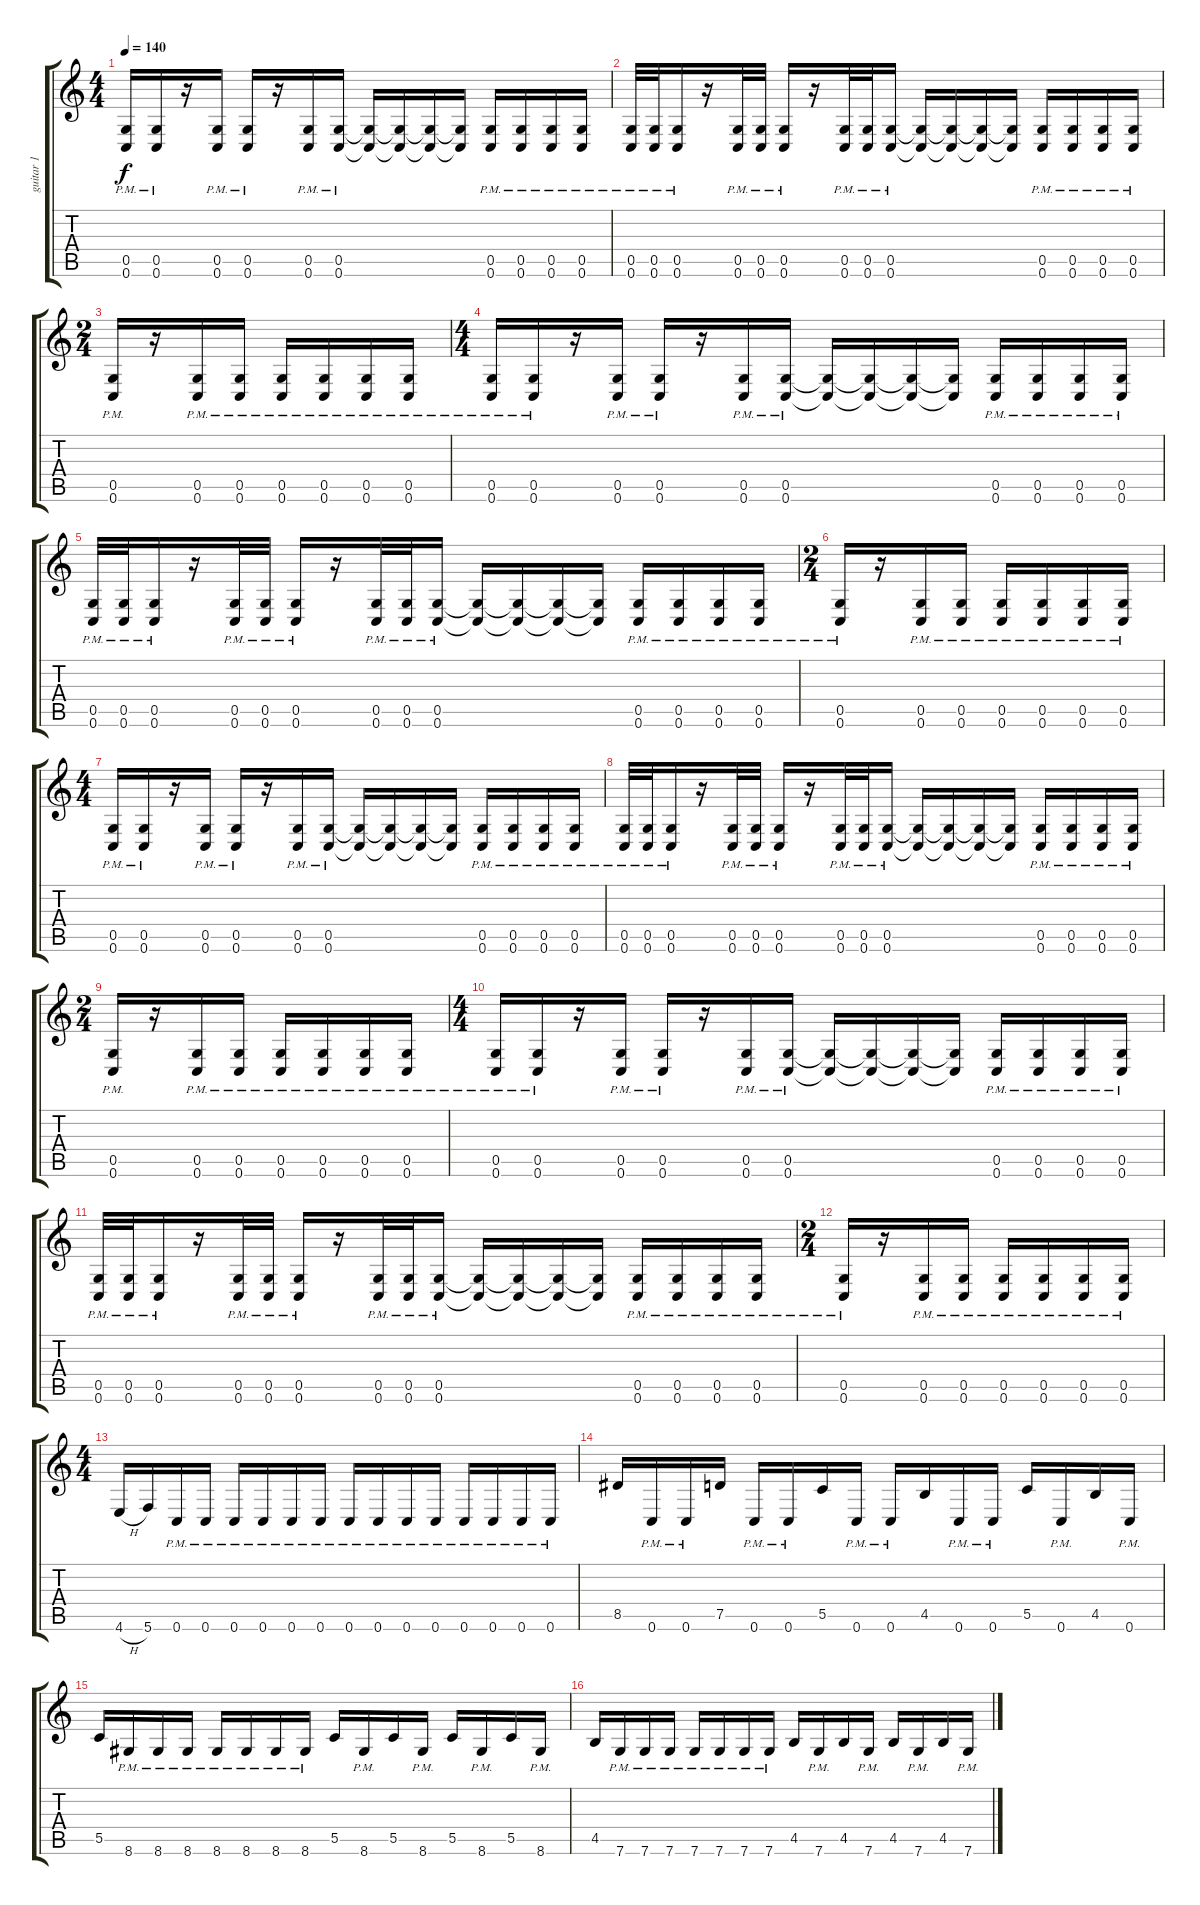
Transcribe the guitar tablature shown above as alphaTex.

\track ("guitar 1" "guitar 1") {instrument distortionguitar}
\staff {score tabs}
\tuning (D4 A3 F3 C3 G2 C2) {hide}
\ts (4 4)
\tempo 140
\clef g2
\ks c
(0.5{pm} 0.6{pm}).16{dy f} (0.5{pm} 0.6{pm}).16 r.16 (0.5{pm} 0.6{pm}).16 (0.5{pm} 0.6{pm}).16 r.16 (0.5{pm} 0.6{pm}).16 (0.5{pm} 0.6{pm}).16 (0.5{t} 0.6{t}).16 (0.5{t} 0.6{t}).16 (0.5{t} 0.6{t}).16 (0.5{t} 0.6{t}).16 (0.5{pm} 0.6{pm}).16 (0.5{pm} 0.6{pm}).16 (0.5{pm} 0.6{pm}).16 (0.5{pm} 0.6{pm}).16 |
(0.5{pm} 0.6{pm}).32 (0.5{pm} 0.6{pm}).32 (0.5{pm} 0.6{pm}).16 r.16 (0.5{pm} 0.6{pm}).32 (0.5{pm} 0.6{pm}).32 (0.5{pm} 0.6{pm}).16 r.16 (0.5{pm} 0.6{pm}).32 (0.5{pm} 0.6{pm}).32 (0.5{pm} 0.6{pm}).16 (0.5{t} 0.6{t}).16 (0.5{t} 0.6{t}).16 (0.5{t} 0.6{t}).16 (0.5{t} 0.6{t}).16 (0.5{pm} 0.6{pm}).16 (0.5{pm} 0.6{pm}).16 (0.5{pm} 0.6{pm}).16 (0.5{pm} 0.6{pm}).16 |
\ts (2 4)
(0.5{pm} 0.6{pm}).16 r.16 (0.5{pm} 0.6{pm}).16 (0.5{pm} 0.6{pm}).16 (0.5{pm} 0.6{pm}).16 (0.5{pm} 0.6{pm}).16 (0.5{pm} 0.6{pm}).16 (0.5{pm} 0.6{pm}).16 |
\ts (4 4)
(0.5{pm} 0.6{pm}).16 (0.5{pm} 0.6{pm}).16 r.16 (0.5{pm} 0.6{pm}).16 (0.5{pm} 0.6{pm}).16 r.16 (0.5{pm} 0.6{pm}).16 (0.5{pm} 0.6{pm}).16 (0.5{t} 0.6{t}).16 (0.5{t} 0.6{t}).16 (0.5{t} 0.6{t}).16 (0.5{t} 0.6{t}).16 (0.5{pm} 0.6{pm}).16 (0.5{pm} 0.6{pm}).16 (0.5{pm} 0.6{pm}).16 (0.5{pm} 0.6{pm}).16 |
(0.5{pm} 0.6{pm}).32 (0.5{pm} 0.6{pm}).32 (0.5{pm} 0.6{pm}).16 r.16 (0.5{pm} 0.6{pm}).32 (0.5{pm} 0.6{pm}).32 (0.5{pm} 0.6{pm}).16 r.16 (0.5{pm} 0.6{pm}).32 (0.5{pm} 0.6{pm}).32 (0.5{pm} 0.6{pm}).16 (0.5{t} 0.6{t}).16 (0.5{t} 0.6{t}).16 (0.5{t} 0.6{t}).16 (0.5{t} 0.6{t}).16 (0.5{pm} 0.6{pm}).16 (0.5{pm} 0.6{pm}).16 (0.5{pm} 0.6{pm}).16 (0.5{pm} 0.6{pm}).16 |
\ts (2 4)
(0.5{pm} 0.6{pm}).16 r.16 (0.5{pm} 0.6{pm}).16 (0.5{pm} 0.6{pm}).16 (0.5{pm} 0.6{pm}).16 (0.5{pm} 0.6{pm}).16 (0.5{pm} 0.6{pm}).16 (0.5{pm} 0.6{pm}).16 |
\ts (4 4)
(0.5{pm} 0.6{pm}).16 (0.5{pm} 0.6{pm}).16 r.16 (0.5{pm} 0.6{pm}).16 (0.5{pm} 0.6{pm}).16 r.16 (0.5{pm} 0.6{pm}).16 (0.5{pm} 0.6{pm}).16 (0.5{t} 0.6{t}).16 (0.5{t} 0.6{t}).16 (0.5{t} 0.6{t}).16 (0.5{t} 0.6{t}).16 (0.5{pm} 0.6{pm}).16 (0.5{pm} 0.6{pm}).16 (0.5{pm} 0.6{pm}).16 (0.5{pm} 0.6{pm}).16 |
(0.5{pm} 0.6{pm}).32 (0.5{pm} 0.6{pm}).32 (0.5{pm} 0.6{pm}).16 r.16 (0.5{pm} 0.6{pm}).32 (0.5{pm} 0.6{pm}).32 (0.5{pm} 0.6{pm}).16 r.16 (0.5{pm} 0.6{pm}).32 (0.5{pm} 0.6{pm}).32 (0.5{pm} 0.6{pm}).16 (0.5{t} 0.6{t}).16 (0.5{t} 0.6{t}).16 (0.5{t} 0.6{t}).16 (0.5{t} 0.6{t}).16 (0.5{pm} 0.6{pm}).16 (0.5{pm} 0.6{pm}).16 (0.5{pm} 0.6{pm}).16 (0.5{pm} 0.6{pm}).16 |
\ts (2 4)
(0.5{pm} 0.6{pm}).16 r.16 (0.5{pm} 0.6{pm}).16 (0.5{pm} 0.6{pm}).16 (0.5{pm} 0.6{pm}).16 (0.5{pm} 0.6{pm}).16 (0.5{pm} 0.6{pm}).16 (0.5{pm} 0.6{pm}).16 |
\ts (4 4)
(0.5{pm} 0.6{pm}).16 (0.5{pm} 0.6{pm}).16 r.16 (0.5{pm} 0.6{pm}).16 (0.5{pm} 0.6{pm}).16 r.16 (0.5{pm} 0.6{pm}).16 (0.5{pm} 0.6{pm}).16 (0.5{t} 0.6{t}).16 (0.5{t} 0.6{t}).16 (0.5{t} 0.6{t}).16 (0.5{t} 0.6{t}).16 (0.5{pm} 0.6{pm}).16 (0.5{pm} 0.6{pm}).16 (0.5{pm} 0.6{pm}).16 (0.5{pm} 0.6{pm}).16 |
(0.5{pm} 0.6{pm}).32 (0.5{pm} 0.6{pm}).32 (0.5{pm} 0.6{pm}).16 r.16 (0.5{pm} 0.6{pm}).32 (0.5{pm} 0.6{pm}).32 (0.5{pm} 0.6{pm}).16 r.16 (0.5{pm} 0.6{pm}).32 (0.5{pm} 0.6{pm}).32 (0.5{pm} 0.6{pm}).16 (0.5{t} 0.6{t}).16 (0.5{t} 0.6{t}).16 (0.5{t} 0.6{t}).16 (0.5{t} 0.6{t}).16 (0.5{pm} 0.6{pm}).16 (0.5{pm} 0.6{pm}).16 (0.5{pm} 0.6{pm}).16 (0.5{pm} 0.6{pm}).16 |
\ts (2 4)
(0.5{pm} 0.6{pm}).16 r.16 (0.5{pm} 0.6{pm}).16 (0.5{pm} 0.6{pm}).16 (0.5{pm} 0.6{pm}).16 (0.5{pm} 0.6{pm}).16 (0.5{pm} 0.6{pm}).16 (0.5{pm} 0.6{pm}).16 |
\ts (4 4)
4.6{h}.16 5.6.16 0.6{pm}.16 0.6{pm}.16 0.6{pm}.16 0.6{pm}.16 0.6{pm}.16 0.6{pm}.16 0.6{pm}.16 0.6{pm}.16 0.6{pm}.16 0.6{pm}.16 0.6{pm}.16 0.6{pm}.16 0.6{pm}.16 0.6{pm}.16 |
8.5.16 0.6{pm}.16 0.6{pm}.16 7.5.16 0.6{pm}.16 0.6{pm}.16 5.5.16 0.6{pm}.16 0.6{pm}.16 4.5.16 0.6{pm}.16 0.6{pm}.16 5.5.16 0.6{pm}.16 4.5.16 0.6{pm}.16 |
5.5.16 8.6{pm}.16 8.6{pm}.16 8.6{pm}.16 8.6{pm}.16 8.6{pm}.16 8.6{pm}.16 8.6{pm}.16 5.5.16 8.6{pm}.16 5.5.16 8.6{pm}.16 5.5.16 8.6{pm}.16 5.5.16 8.6{pm}.16 |
4.5.16 7.6{pm}.16 7.6{pm}.16 7.6{pm}.16 7.6{pm}.16 7.6{pm}.16 7.6{pm}.16 7.6{pm}.16 4.5.16 7.6{pm}.16 4.5.16 7.6{pm}.16 4.5.16 7.6{pm}.16 4.5.16 7.6{pm}.16
